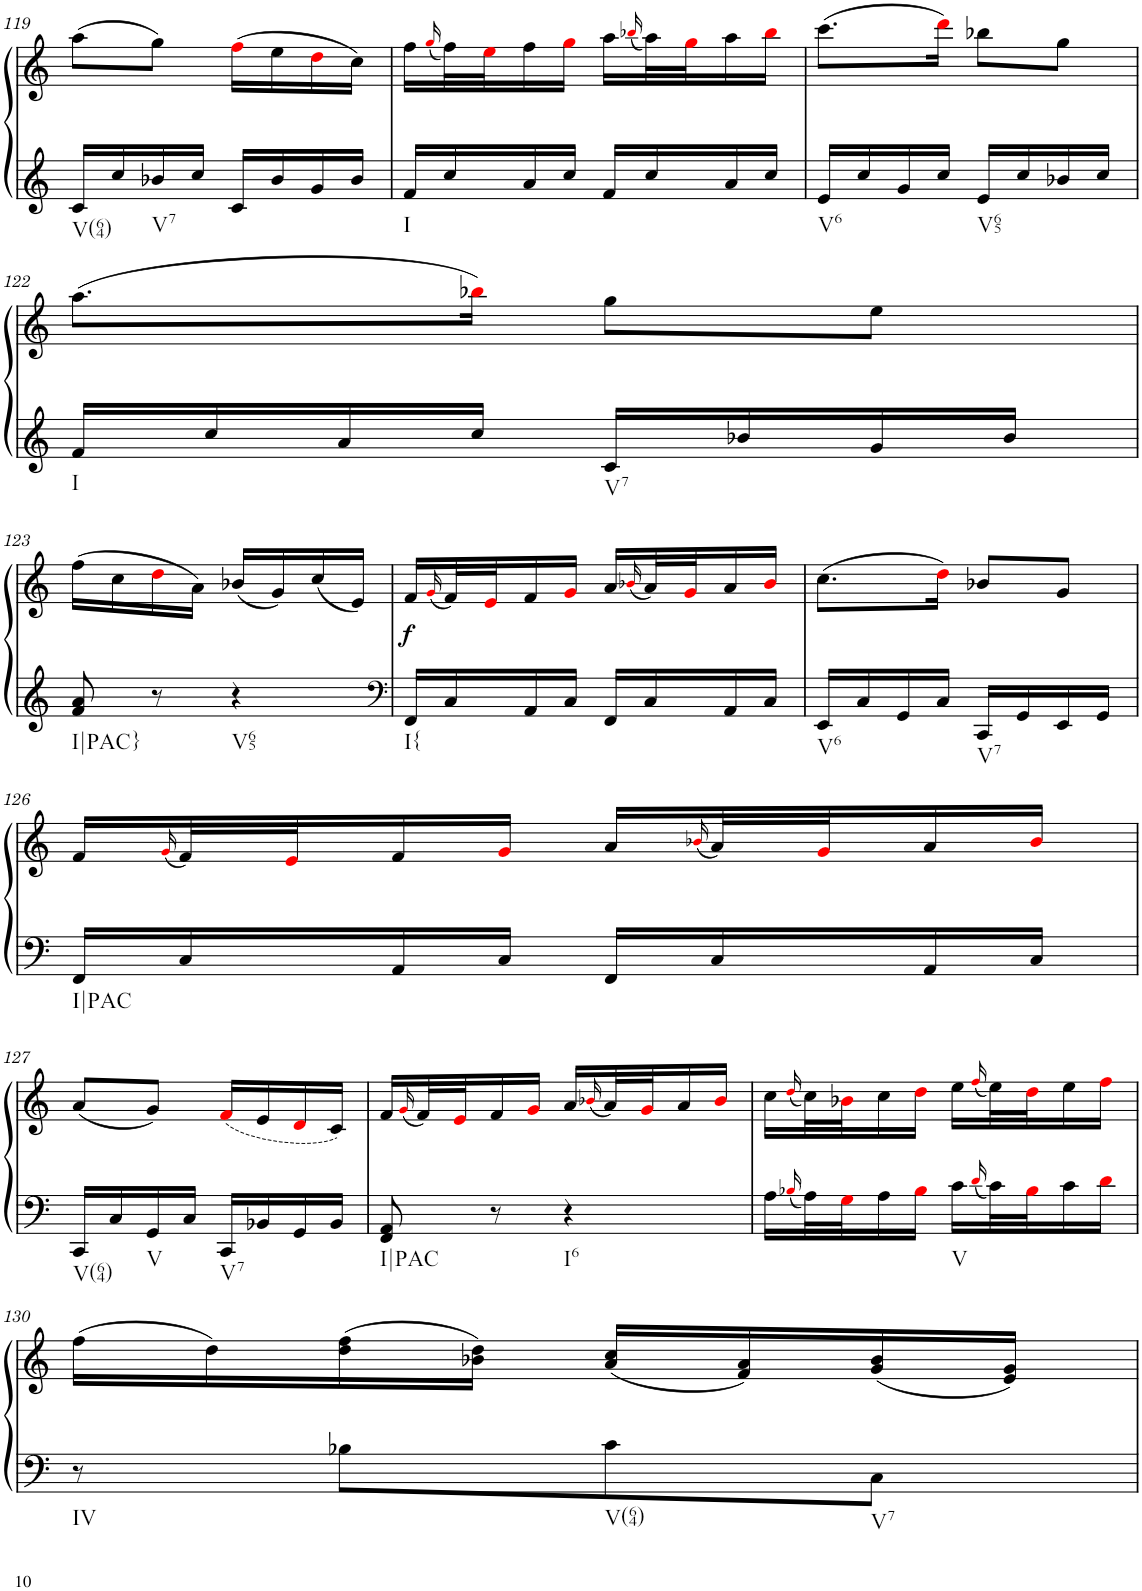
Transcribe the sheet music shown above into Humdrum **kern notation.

**kern	**kern	**dynam
*part1	*part1	*part1
*staff2	*staff1	*staff1/2
*I"Klavier linke Hand	*	*
!!LO:PB:g=z
*clefG2	*clefG2	*
*k[]	*k[]	*
*M2/4	*M2/4	*
=119	=119	=119
!LO:TX:b:t=V(64)	!	!
16c/LL	(8aa\L	.
16cc/	.	.
!LO:TX:b:t=V7	!	!
16b-X/	8gg\J)	.
16cc/JJ	.	.
16c/LL	(16ffi\LL	.
16b-/	16ee\	.
16g/	16ddi\	.
16b-/JJ	16cc\JJ)	.
=120	=120	=120
!LO:TX:b:t=I	!	!
16f/LL	16ff\LL	.
.	(16qggi/	.
16cc/	32ff\L)	.
.	32eei\J	.
16a/	16ff\	.
16cc/JJ	16ggi\JJ	.
16f/LL	16aa\LL	.
.	(16qbb-Xi/	.
16cc/	32aa\L)	.
.	32ggi\J	.
16a/	16aa\	.
16cc/JJ	16bb-i\JJ	.
=121	=121	=121
!LO:TX:b:t=V6	!	!
16e/LL	(8.ccc\L	.
16cc/	.	.
16g/	.	.
16cc/JJ	16dddi\Jk)	.
!LO:TX:b:t=V65	!	!
16e/LL	8bb-X\L	.
16cc/	.	.
16b-X/	8gg\J	.
16cc/JJ	.	.
!!LO:LB:g=z
=122	=122	=122
!LO:TX:b:t=I	!	!
16f/LL	(8.aa\L	.
16cc/	.	.
16a/	.	.
16cc/JJ	16bb-Xi\Jk)	.
!LO:TX:b:t=V7	!	!
16c/LL	8gg\L	.
16b-X/	.	.
16g/	8ee\J	.
16b-/JJ	.	.
!!LO:LB:g=z
=123	=123	=123
!LO:TX:b:t=I|PAC}	!	!
8f/ 8a/	(16ff\LL	.
.	16cc\	.
8r	16ddi\	.
.	16a\JJ)	.
!LO:TX:b:t=V65	!	!
4r	(16b-X/LL	.
.	16g/)	.
.	(16cc/	.
.	16e/JJ)	.
=124	=124	=124
*clefF4	*	*
!LO:TX:b:t=I{	!	!
!	!	!LO:DY:b
16FF/LL	16f/LL	f
.	(16qgi/	.
16C/	32f/L)	.
.	32ei/J	.
16AA/	16f/	.
16C/JJ	16gi/JJ	.
16FF/LL	16a/LL	.
.	(16qb-Xi/	.
16C/	32a/L)	.
.	32gi/J	.
16AA/	16a/	.
16C/JJ	16b-i/JJ	.
=125	=125	=125
!LO:TX:b:t=V6	!	!
16EE/LL	(8.cc\L	.
16C/	.	.
16GG/	.	.
16C/JJ	16ddi\Jk)	.
!LO:TX:b:t=V7	!	!
16CC/LL	8b-X/L	.
16GG/	.	.
16EE/	8g/J	.
16GG/JJ	.	.
!!LO:LB:g=z
=126	=126	=126
!LO:TX:b:t=I|PAC	!	!
16FF/LL	16f/LL	.
.	(16qgi/	.
16C/	32f/L)	.
.	32ei/J	.
16AA/	16f/	.
16C/JJ	16gi/JJ	.
16FF/LL	16a/LL	.
.	(16qb-Xi/	.
16C/	32a/L)	.
.	32gi/J	.
16AA/	16a/	.
16C/JJ	16b-i/JJ	.
!!LO:LB:g=z
=127	=127	=127
!LO:TX:b:t=V(64)	!	!
16CC/LL	(8a/L	.
16C/	.	.
!LO:TX:b:t=V	!	!
16GG/	8g/J)	.
16C/JJ	.	.
!LO:TX:b:t=V7	!	!
16CC/LL	(16fi/LL	.
16BB-X/	16e/	.
16GG/	16di/	.
16BB-/JJ	16c/JJ)	.
=128	=128	=128
!LO:TX:b:t=I|PAC	!	!
8FF/ 8AA/	16f/LL	.
.	(16qgi/	.
.	32f/L)	.
.	32ei/J	.
8r	16f/	.
.	16gi/JJ	.
!LO:TX:b:t=I6	!	!
4r	16a/LL	.
.	(16qb-Xi/	.
.	32a/L)	.
.	32gi/J	.
.	16a/	.
.	16b-i/JJ	.
=129	=129	=129
16A\LL	16cc\LL	.
16qB-Xi/	(16qddi/	.
32A\L	32cc\L)	.
32Gi\J	32b-Xi\J	.
16A\	16cc\	.
16B-i\JJ	16ddi\JJ	.
!LO:TX:b:t=V	!	!
16c\LL	16ee\LL	.
16qdi/	(16qffi/	.
32c\L	32ee\L)	.
32B-i\J	32ddi\J	.
16c\	16ee\	.
16di\JJ	16ffi\JJ	.
!!LO:LB:g=z
=130	=130	=130
!LO:TX:b:t=IV	!	!
8r	(16ff\LL	.
.	16dd\)	.
8B-X\L	(16dd\ 16ff\	.
.	16b-X\ 16dd\JJ)	.
!LO:TX:b:t=V(64)	!	!
8c\	(16a/ 16cc/LL	.
.	16f/ 16a/)	.
!LO:TX:b:t=V7	!	!
8C\J	(16g/ 16b-/	.
.	16e/ 16g/JJ)	.
=	=	=
*-	*-	*-
